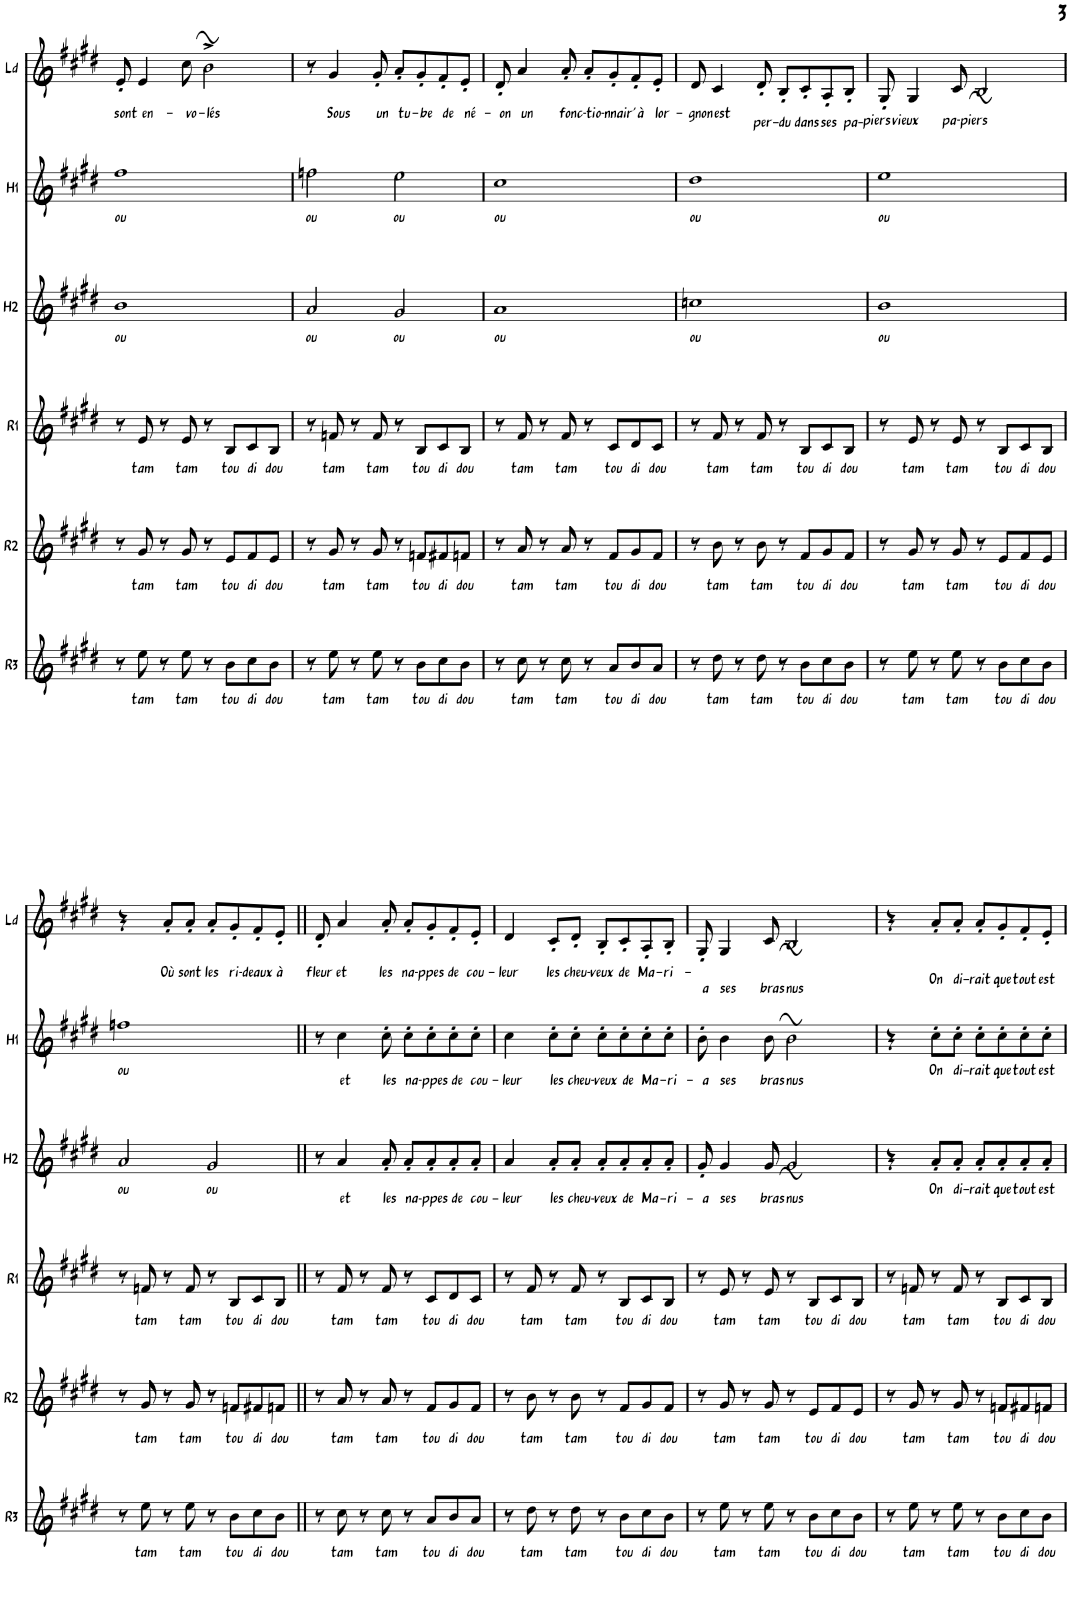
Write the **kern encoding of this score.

**kern	**kern	**text	**kern	**text	**kern	**text	**kern	**text	**kern	**text	**kern	**text
*part7	*part6	*part6	*part5	*part5	*part4	*part4	*part3	*part3	*part2	*part2	*part1	*part1
*staff7	*staff6	*staff6	*staff5	*staff5	*staff4	*staff4	*staff3	*staff3	*staff2	*staff2	*staff1	*staff1
*I"Basse	*I"Rythm3	*	*I"Rythm2	*	*I"Rythm1	*	*I"Harmo2	*	*I"Harmo1	*	*I"Lead	*
*I'Bs	*I'R3	*	*I'R2	*	*I'R1	*	*I'H2	*	*I'H1	*	*I'Ld	*
!!LO:PB:g=z
*clefF4	*clefG2	*	*clefG2	*	*clefG2	*	*clefG2	*	*clefG2	*	*clefG2	*
*Trd7c12	*	*	*	*	*	*	*	*	*	*	*	*
*k[f#c#g#d#]	*k[f#c#g#d#]	*	*k[f#c#g#d#]	*	*k[f#c#g#d#]	*	*k[f#c#g#d#]	*	*k[f#c#g#d#]	*	*k[f#c#g#d#]	*
*M4/4	*M4/4	*	*M4/4	*	*M4/4	*	*M4/4	*	*M4/4	*	*M4/4	*
=28	=28	=28	=28	=28	=28	=28	=28	=28	=28	=28	=28	=28
!	!	!	!	!	!	!	!	!LO:LY:b	!	!LO:LY:b	!	!LO:LY:b
4E	8r	.	8r	.	8r	.	1b	ou	1ff#	ou	8e'/	sont
!	!	!LO:LY:b	!	!LO:LY:b	!	!LO:LY:b	!	!	!	!	!	!LO:LY:b
.	8ee\	tam	8g#/	tam	8e/	tam	.	.	.	.	4e/	en-
8r	8r	.	8r	.	8r	.	.	.	.	.	.	.
!	!	!LO:LY:b	!	!LO:LY:b	!	!LO:LY:b	!	!	!	!	!	!LO:LY:b
8E	8ee\	tam	8g#/	tam	8e/	tam	.	.	.	.	8cc#\	-vo-
!	!	!	!	!	!	!	!	!	!	!	!	!LO:LY:b
4E	8r	.	8r	.	8r	.	.	.	.	.	2b^\	-lés
!	!	!LO:LY:b	!	!LO:LY:b	!	!LO:LY:b	!	!	!	!	!	!
.	8b\L	tou	8e/L	tou	8B/L	tou	.	.	.	.	.	.
!	!	!LO:LY:b	!	!LO:LY:b	!	!LO:LY:b	!	!	!	!	!	!
4r	8cc#\	di	8f#/	di	8c#/	di	.	.	.	.	.	.
!	!	!LO:LY:b	!	!LO:LY:b	!	!LO:LY:b	!	!	!	!	!	!
.	8b\J	dou	8e/J	dou	8B/J	dou	.	.	.	.	.	.
=29	=29	=29	=29	=29	=29	=29	=29	=29	=29	=29	=29	=29
!	!	!	!	!	!	!	!	!LO:LY:b	!	!LO:LY:b	!	!
4Fn	8r	.	8r	.	8r	.	2a/	ou	2ffn\	ou	8r	.
!	!	!LO:LY:b	!	!LO:LY:b	!	!LO:LY:b	!	!	!	!	!	!LO:LY:b
.	8ee\	tam	8g#/	tam	8fn/	tam	.	.	.	.	4g#/	Sous
8r	8r	.	8r	.	8r	.	.	.	.	.	.	.
!	!	!LO:LY:b	!	!LO:LY:b	!	!LO:LY:b	!	!	!	!	!	!LO:LY:b
8F	8ee\	tam	8g#/	tam	8f/	tam	.	.	.	.	8g#'/	un
!	!	!	!	!	!	!	!	!LO:LY:b	!	!LO:LY:b	!	!LO:LY:b
8r	8r	.	8r	.	8r	.	2g#/	ou	2ee\	ou	8a'/L	tu-
!	!	!LO:LY:b	!	!LO:LY:b	!	!LO:LY:b	!	!	!	!	!	!LO:LY:b
4F	8b\L	tou	8fn/L	tou	8B/L	tou	.	.	.	.	8g#'/	-be
!	!	!LO:LY:b	!	!LO:LY:b	!	!LO:LY:b	!	!	!	!	!	!LO:LY:b
.	8cc#\	di	8f#X/	di	8c#/	di	.	.	.	.	8f#'/	de
!	!	!LO:LY:b	!	!LO:LY:b	!	!LO:LY:b	!	!	!	!	!	!LO:LY:b
8r	8b\J	dou	8fn/J	dou	8B/J	dou	.	.	.	.	8e'/J	né-
=30	=30	=30	=30	=30	=30	=30	=30	=30	=30	=30	=30	=30
!	!	!	!	!	!	!	!	!LO:LY:b	!	!LO:LY:b	!	!LO:LY:b
4F#	8r	.	8r	.	8r	.	1a	ou	1cc#	ou	8d#'/	-on
!	!	!LO:LY:b	!	!LO:LY:b	!	!LO:LY:b	!	!	!	!	!	!LO:LY:b
.	8cc#\	tam	8a/	tam	8f#/	tam	.	.	.	.	4a/	un
8r	8r	.	8r	.	8r	.	.	.	.	.	.	.
!	!	!LO:LY:b	!	!LO:LY:b	!	!LO:LY:b	!	!	!	!	!	!LO:LY:b
8F#	8cc#\	tam	8a/	tam	8f#/	tam	.	.	.	.	8a'/	fonc-
!	!	!	!	!	!	!	!	!	!	!	!	!LO:LY:b
4G#	8r	.	8r	.	8r	.	.	.	.	.	8a'/L	-tio-
!	!	!LO:LY:b	!	!LO:LY:b	!	!LO:LY:b	!	!	!	!	!	!LO:LY:b
.	8a/L	tou	8f#/L	tou	8c#/L	tou	.	.	.	.	8g#'/	-nnair'
!	!	!LO:LY:b	!	!LO:LY:b	!	!LO:LY:b	!	!	!	!	!	!LO:LY:b
4r	8b/	di	8g#/	di	8d#/	di	.	.	.	.	8f#'/	à
!	!	!LO:LY:b	!	!LO:LY:b	!	!LO:LY:b	!	!	!	!	!	!LO:LY:b
.	8a/J	dou	8f#/J	dou	8c#/J	dou	.	.	.	.	8e'/J	lor-
=31	=31	=31	=31	=31	=31	=31	=31	=31	=31	=31	=31	=31
!	!	!	!	!	!	!	!	!LO:LY:b	!	!LO:LY:b	!	!LO:LY:b
4BB	8r	.	8r	.	8r	.	1ccn	ou	1dd#	ou	8d#/	-gnon
!	!	!LO:LY:b	!	!LO:LY:b	!	!LO:LY:b	!	!	!	!	!	!LO:LY:b
.	8dd#\	tam	8b\	tam	8f#/	tam	.	.	.	.	4c#/	est
8r	8r	.	8r	.	8r	.	.	.	.	.	.	.
!	!	!LO:LY:b	!	!LO:LY:b	!	!LO:LY:b	!	!	!	!	!	!LO:LY:b
8BB	8dd#\	tam	8b\	tam	8f#/	tam	.	.	.	.	8d#'/	per-
!	!	!	!	!	!	!	!	!	!	!	!	!LO:LY:b
8r	8r	.	8r	.	8r	.	.	.	.	.	8B'/L	-du
!	!	!LO:LY:b	!	!LO:LY:b	!	!LO:LY:b	!	!	!	!	!	!LO:LY:b
8BB	8b\L	tou	8f#/L	tou	8B/L	tou	.	.	.	.	8c#'/	dans
!	!	!LO:LY:b	!	!LO:LY:b	!	!LO:LY:b	!	!	!	!	!	!LO:LY:b
4r	8cc#\	di	8g#/	di	8c#/	di	.	.	.	.	8A'/	ses
!	!	!LO:LY:b	!	!LO:LY:b	!	!LO:LY:b	!	!	!	!	!	!LO:LY:b
.	8b\J	dou	8f#/J	dou	8B/J	dou	.	.	.	.	8B'/J	pa-
=32	=32	=32	=32	=32	=32	=32	=32	=32	=32	=32	=32	=32
!	!	!	!	!	!	!	!	!LO:LY:b	!	!LO:LY:b	!	!LO:LY:b
4E	8r	.	8r	.	8r	.	1b	ou	1ee	ou	8G#'/	-piers
!	!	!LO:LY:b	!	!LO:LY:b	!	!LO:LY:b	!	!	!	!	!	!LO:LY:b
.	8ee\	tam	8g#/	tam	8e/	tam	.	.	.	.	4G#/	vieux
8r	8r	.	8r	.	8r	.	.	.	.	.	.	.
!	!	!LO:LY:b	!	!LO:LY:b	!	!LO:LY:b	!	!	!	!	!	!LO:LY:b
8E	8ee\	tam	8g#/	tam	8e/	tam	.	.	.	.	8c#/	pa-
!	!	!	!	!	!	!	!	!	!	!	!	!LO:LY:b
4E	8r	.	8r	.	8r	.	.	.	.	.	2B/	-piers
!	!	!LO:LY:b	!	!LO:LY:b	!	!LO:LY:b	!	!	!	!	!	!
.	8b\L	tou	8e/L	tou	8B/L	tou	.	.	.	.	.	.
!	!	!LO:LY:b	!	!LO:LY:b	!	!LO:LY:b	!	!	!	!	!	!
4r	8cc#\	di	8f#/	di	8c#/	di	.	.	.	.	.	.
!	!	!LO:LY:b	!	!LO:LY:b	!	!LO:LY:b	!	!	!	!	!	!
.	8b\J	dou	8e/J	dou	8B/J	dou	.	.	.	.	.	.
!!LO:LB:g=z
=33	=33	=33	=33	=33	=33	=33	=33	=33	=33	=33	=33	=33
!	!	!	!	!	!	!	!	!LO:LY:b	!	!LO:LY:b	!	!
4Fn	8r	.	8r	.	8r	.	2a/	ou	1ffn	ou	4r	.
!	!	!LO:LY:b	!	!LO:LY:b	!	!LO:LY:b	!	!	!	!	!	!
.	8ee\	tam	8g#/	tam	8fn/	tam	.	.	.	.	.	.
!	!	!	!	!	!	!	!	!	!	!	!	!LO:LY:b
8r	8r	.	8r	.	8r	.	.	.	.	.	8a'/L	Où
!	!	!LO:LY:b	!	!LO:LY:b	!	!LO:LY:b	!	!	!	!	!	!LO:LY:b
8F	8ee\	tam	8g#/	tam	8f/	tam	.	.	.	.	8a'/J	sont
!	!	!	!	!	!	!	!	!LO:LY:b	!	!	!	!LO:LY:b
8r	8r	.	8r	.	8r	.	2g#/	ou	.	.	8a'/L	les
!	!	!LO:LY:b	!	!LO:LY:b	!	!LO:LY:b	!	!	!	!	!	!LO:LY:b
4F	8b\L	tou	8fn/L	tou	8B/L	tou	.	.	.	.	8g#'/	ri-
!	!	!LO:LY:b	!	!LO:LY:b	!	!LO:LY:b	!	!	!	!	!	!LO:LY:b
.	8cc#\	di	8f#X/	di	8c#/	di	.	.	.	.	8f#'/	-deaux
!	!	!LO:LY:b	!	!LO:LY:b	!	!LO:LY:b	!	!	!	!	!	!LO:LY:b
8r	8b\J	dou	8fn/J	dou	8B/J	dou	.	.	.	.	8e'/J	à
=34||	=34||	=34||	=34||	=34||	=34||	=34||	=34||	=34||	=34||	=34||	=34||	=34||
!	!	!	!	!	!	!	!	!	!	!	!	!LO:LY:b
4F#	8r	.	8r	.	8r	.	8r	.	8r	.	8d#'/	fleur
!	!	!LO:LY:b	!	!LO:LY:b	!	!LO:LY:b	!	!LO:LY:b	!	!LO:LY:b	!	!LO:LY:b
.	8cc#\	tam	8a/	tam	8f#/	tam	4a/	et	4cc#\	et	4a/	et
8r	8r	.	8r	.	8r	.	.	.	.	.	.	.
!	!	!LO:LY:b	!	!LO:LY:b	!	!LO:LY:b	!	!LO:LY:b	!	!LO:LY:b	!	!LO:LY:b
8F#	8cc#\	tam	8a/	tam	8f#/	tam	8a'/	les	8cc#'\	les	8a'/	les
!	!	!	!	!	!	!	!	!LO:LY:b	!	!LO:LY:b	!	!LO:LY:b
4G#	8r	.	8r	.	8r	.	8a'/L	na-	8cc#'\L	na-	8a'/L	na-
!	!	!LO:LY:b	!	!LO:LY:b	!	!LO:LY:b	!	!LO:LY:b	!	!LO:LY:b	!	!LO:LY:b
.	8a/L	tou	8f#/L	tou	8c#/L	tou	8a'/	-ppes	8cc#'\	-ppes	8g#'/	-ppes
!	!	!LO:LY:b	!	!LO:LY:b	!	!LO:LY:b	!	!LO:LY:b	!	!LO:LY:b	!	!LO:LY:b
4r	8b/	di	8g#/	di	8d#/	di	8a'/	de	8cc#'\	de	8f#'/	de
!	!	!LO:LY:b	!	!LO:LY:b	!	!LO:LY:b	!	!LO:LY:b	!	!LO:LY:b	!	!LO:LY:b
.	8a/J	dou	8f#/J	dou	8c#/J	dou	8a'/J	cou-	8cc#'\J	cou-	8e'/J	cou-
=35	=35	=35	=35	=35	=35	=35	=35	=35	=35	=35	=35	=35
!	!	!	!	!	!	!	!	!LO:LY:b	!	!LO:LY:b	!	!LO:LY:b
4BB	8r	.	8r	.	8r	.	4a/	-leur	4cc#\	-leur	4d#/	-leur
!	!	!LO:LY:b	!	!LO:LY:b	!	!LO:LY:b	!	!	!	!	!	!
.	8dd#\	tam	8b\	tam	8f#/	tam	.	.	.	.	.	.
!	!	!	!	!	!	!	!	!LO:LY:b	!	!LO:LY:b	!	!LO:LY:b
8r	8r	.	8r	.	8r	.	8a'/L	les	8cc#'\L	les	8c#'/L	les
!	!	!LO:LY:b	!	!LO:LY:b	!	!LO:LY:b	!	!LO:LY:b	!	!LO:LY:b	!	!LO:LY:b
8BB	8dd#\	tam	8b\	tam	8f#/	tam	8a'/J	cheu-	8cc#'\J	cheu-	8d#'/J	cheu-
!	!	!	!	!	!	!	!	!LO:LY:b	!	!LO:LY:b	!	!LO:LY:b
8r	8r	.	8r	.	8r	.	8a'/L	-veux	8cc#'\L	-veux	8B'/L	-veux
!	!	!LO:LY:b	!	!LO:LY:b	!	!LO:LY:b	!	!LO:LY:b	!	!LO:LY:b	!	!LO:LY:b
8BB	8b\L	tou	8f#/L	tou	8B/L	tou	8a'/	de	8cc#'\	de	8c#'/	de
!	!	!LO:LY:b	!	!LO:LY:b	!	!LO:LY:b	!	!LO:LY:b	!	!LO:LY:b	!	!LO:LY:b
4r	8cc#\	di	8g#/	di	8c#/	di	8a'/	Ma-	8cc#'\	Ma-	8A'/	Ma-
!	!	!LO:LY:b	!	!LO:LY:b	!	!LO:LY:b	!	!LO:LY:b	!	!LO:LY:b	!	!LO:LY:b
.	8b\J	dou	8f#/J	dou	8B/J	dou	8a'/J	-ri-	8cc#'\J	-ri-	8B'/J	-ri-
=36	=36	=36	=36	=36	=36	=36	=36	=36	=36	=36	=36	=36
!	!	!	!	!	!	!	!	!LO:LY:b	!	!LO:LY:b	!	!LO:LY:b
4E	8r	.	8r	.	8r	.	8g#'/	-a	8b'\	-a	8G#'/	-a
!	!	!LO:LY:b	!	!LO:LY:b	!	!LO:LY:b	!	!LO:LY:b	!	!LO:LY:b	!	!LO:LY:b
.	8ee\	tam	8g#/	tam	8e/	tam	4g#/	ses	4b\	ses	4G#/	ses
8r	8r	.	8r	.	8r	.	.	.	.	.	.	.
!	!	!LO:LY:b	!	!LO:LY:b	!	!LO:LY:b	!	!LO:LY:b	!	!LO:LY:b	!	!LO:LY:b
8E	8ee\	tam	8g#/	tam	8e/	tam	8g#/	bras	8b\	bras	8c#/	bras
!	!	!	!	!	!	!	!	!LO:LY:b	!	!LO:LY:b	!	!LO:LY:b
4E	8r	.	8r	.	8r	.	2g#/	nus	2b\	nus	2B/	nus
!	!	!LO:LY:b	!	!LO:LY:b	!	!LO:LY:b	!	!	!	!	!	!
.	8b\L	tou	8e/L	tou	8B/L	tou	.	.	.	.	.	.
!	!	!LO:LY:b	!	!LO:LY:b	!	!LO:LY:b	!	!	!	!	!	!
4r	8cc#\	di	8f#/	di	8c#/	di	.	.	.	.	.	.
!	!	!LO:LY:b	!	!LO:LY:b	!	!LO:LY:b	!	!	!	!	!	!
.	8b\J	dou	8e/J	dou	8B/J	dou	.	.	.	.	.	.
=37	=37	=37	=37	=37	=37	=37	=37	=37	=37	=37	=37	=37
4Fn	8r	.	8r	.	8r	.	4r	.	4r	.	4r	.
!	!	!LO:LY:b	!	!LO:LY:b	!	!LO:LY:b	!	!	!	!	!	!
.	8ee\	tam	8g#/	tam	8fn/	tam	.	.	.	.	.	.
!	!	!	!	!	!	!	!	!LO:LY:b	!	!LO:LY:b	!	!LO:LY:b
8r	8r	.	8r	.	8r	.	8a'/L	On	8cc#'\L	On	8a'/L	On
!	!	!LO:LY:b	!	!LO:LY:b	!	!LO:LY:b	!	!LO:LY:b	!	!LO:LY:b	!	!LO:LY:b
8F	8ee\	tam	8g#/	tam	8f/	tam	8a'/J	di-	8cc#'\J	di-	8a'/J	di-
!	!	!	!	!	!	!	!	!LO:LY:b	!	!LO:LY:b	!	!LO:LY:b
8r	8r	.	8r	.	8r	.	8a'/L	-rait	8cc#'\L	-rait	8a'/L	-rait
!	!	!LO:LY:b	!	!LO:LY:b	!	!LO:LY:b	!	!LO:LY:b	!	!LO:LY:b	!	!LO:LY:b
4F	8b\L	tou	8fn/L	tou	8B/L	tou	8a'/	que	8cc#'\	que	8g#'/	que
!	!	!LO:LY:b	!	!LO:LY:b	!	!LO:LY:b	!	!LO:LY:b	!	!LO:LY:b	!	!LO:LY:b
.	8cc#\	di	8f#X/	di	8c#/	di	8a'/	tout	8cc#'\	tout	8f#'/	tout
!	!	!LO:LY:b	!	!LO:LY:b	!	!LO:LY:b	!	!LO:LY:b	!	!LO:LY:b	!	!LO:LY:b
8r	8b\J	dou	8fn/J	dou	8B/J	dou	8a'/J	est	8cc#'\J	est	8e'/J	est
=	=	=	=	=	=	=	=	=	=	=	=	=
*-	*-	*-	*-	*-	*-	*-	*-	*-	*-	*-	*-	*-
